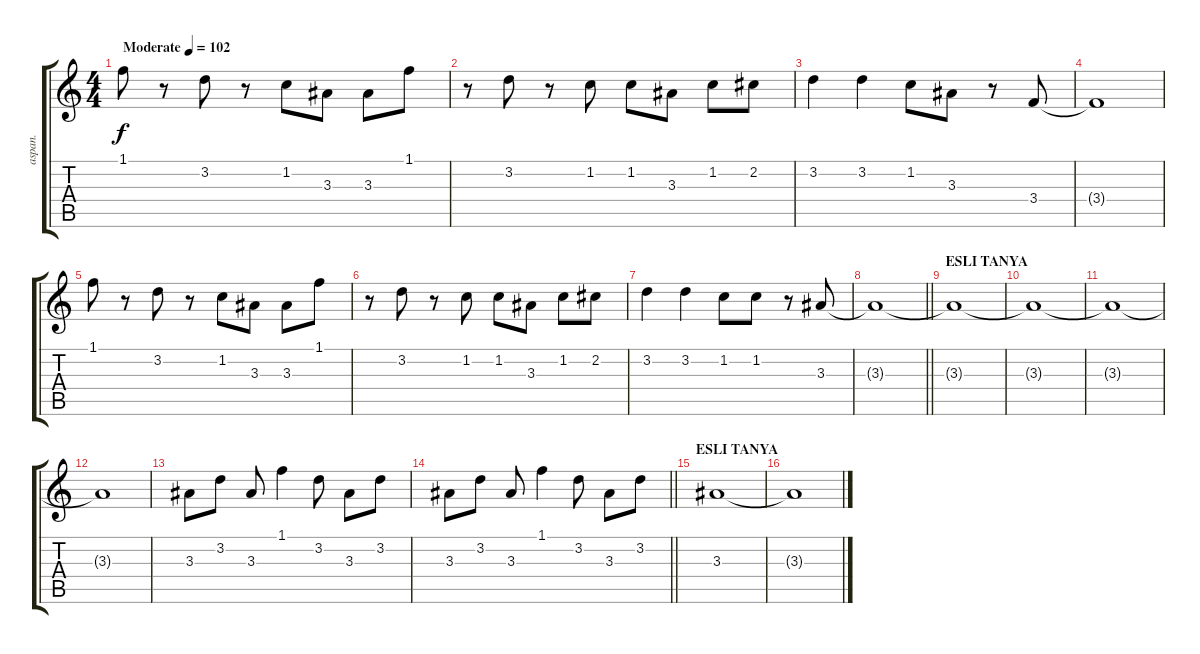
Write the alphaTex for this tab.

\track ("aspan." "aspan.") {instrument electricguitarclean}
\staff {score tabs}
\tuning (E4 B3 G3 D3 A2 E2) {hide}
\ts (4 4)
\tempo (102 "Moderate")
\clef g2
\ks c
1.1.8{dy f instrument electricguitarclean} r.8 3.2.8 r.8 1.2.8 3.3.8 3.3.8 1.1.8 |
r.8 3.2.8 r.8 1.2.8 1.2.8 3.3.8 1.2.8 2.2.8 |
3.2.4 3.2.4 1.2.8 3.3.8 r.8 3.4.8 |
3.4{t}.1 |
1.1.8 r.8 3.2.8 r.8 1.2.8 3.3.8 3.3.8 1.1.8 |
r.8 3.2.8 r.8 1.2.8 1.2.8 3.3.8 1.2.8 2.2.8 |
3.2.4 3.2.4 1.2.8 1.2.8 r.8 3.3.8 |
\barLineRight lightlight
3.3{t}.1 |
\section ("" "ESLI TANYA")
3.3{t}.1 |
3.3{t}.1 |
3.3{t}.1 |
3.3{t}.1 |
3.3.8 3.2.8 3.3.8 1.1.4 3.2.8 3.3.8 3.2.8 |
\barLineRight lightlight
3.3.8 3.2.8 3.3.8 1.1.4 3.2.8 3.3.8 3.2.8 |
\section ("" "ESLI TANYA")
3.3.1 |
3.3{t}.1
